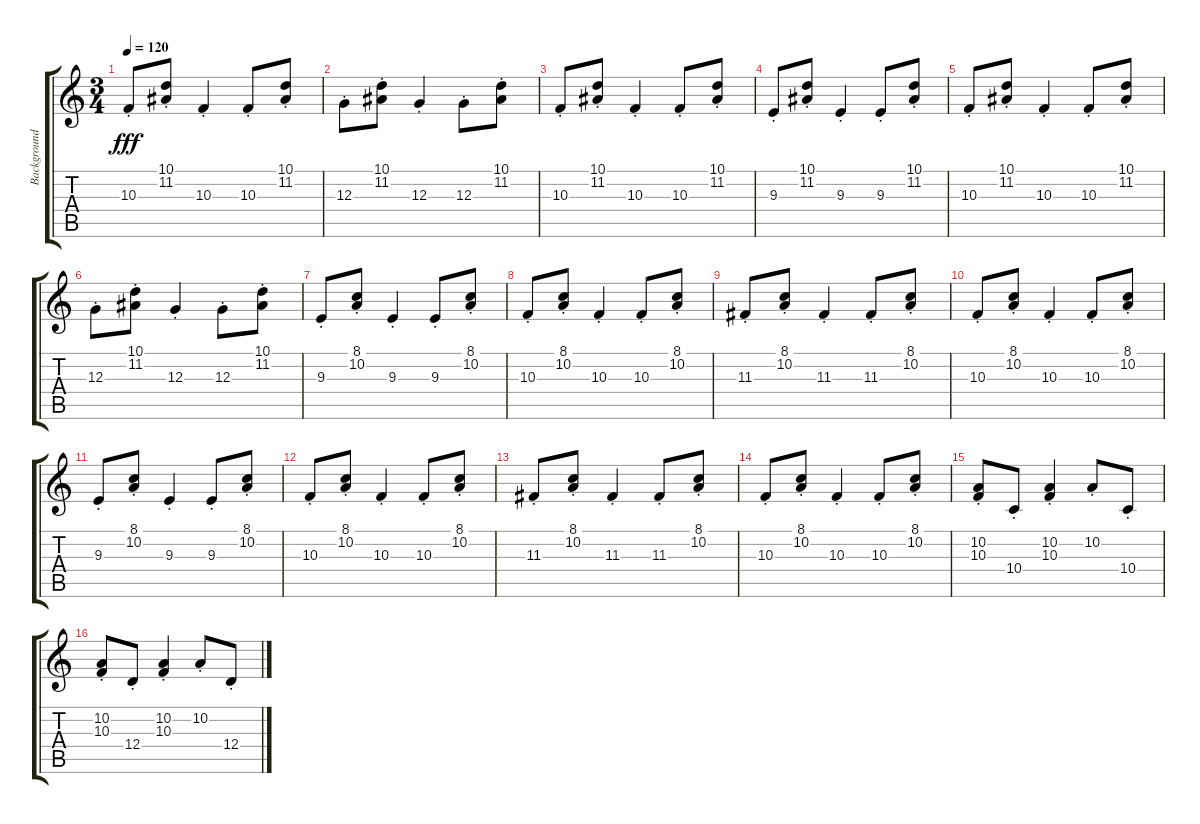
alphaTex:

\track ("Background" "Background") {instrument synthvoice}
\staff {score tabs}
\tuning (E4 B3 G3 D3 A2 E2) {hide}
\ts (3 4)
\tempo 120
\clef g2
\ks c
10.3{st}.8{dy fff} (10.1{st} 11.2{st}).8 10.3{st}.4 10.3{st}.8 (10.1{st} 11.2{st}).8 |
12.3{st}.8 (10.1{st} 11.2{st}).8 12.3{st}.4 12.3{st}.8 (10.1{st} 11.2{st}).8 |
10.3{st}.8 (10.1{st} 11.2{st}).8 10.3{st}.4 10.3{st}.8 (10.1{st} 11.2{st}).8 |
9.3{st}.8 (10.1{st} 11.2{st}).8 9.3{st}.4 9.3{st}.8 (10.1{st} 11.2{st}).8 |
10.3{st}.8 (10.1{st} 11.2{st}).8 10.3{st}.4 10.3{st}.8 (10.1{st} 11.2{st}).8 |
12.3{st}.8 (10.1{st} 11.2{st}).8 12.3{st}.4 12.3{st}.8 (10.1{st} 11.2{st}).8 |
9.3{st}.8 (8.1{st} 10.2{st}).8 9.3{st}.4 9.3{st}.8 (8.1{st} 10.2{st}).8 |
10.3{st}.8 (8.1{st} 10.2{st}).8 10.3{st}.4 10.3{st}.8 (8.1{st} 10.2{st}).8 |
11.3{st}.8 (8.1{st} 10.2{st}).8 11.3{st}.4 11.3{st}.8 (8.1{st} 10.2{st}).8 |
10.3{st}.8 (8.1{st} 10.2{st}).8 10.3{st}.4 10.3{st}.8 (8.1{st} 10.2{st}).8 |
9.3{st}.8 (8.1{st} 10.2{st}).8 9.3{st}.4 9.3{st}.8 (8.1{st} 10.2{st}).8 |
10.3{st}.8 (8.1{st} 10.2{st}).8 10.3{st}.4 10.3{st}.8 (8.1{st} 10.2{st}).8 |
11.3{st}.8 (8.1{st} 10.2{st}).8 11.3{st}.4 11.3{st}.8 (8.1{st} 10.2{st}).8 |
10.3{st}.8 (8.1{st} 10.2{st}).8 10.3{st}.4 10.3{st}.8 (8.1{st} 10.2{st}).8 |
(10.2{st} 10.3{st}).8 10.4{st}.8 (10.2{st} 10.3{st}).4 10.2{st}.8 10.4{st}.8 |
(10.2{st} 10.3{st}).8 12.4{st}.8 (10.2{st} 10.3{st}).4 10.2{st}.8 12.4{st}.8
